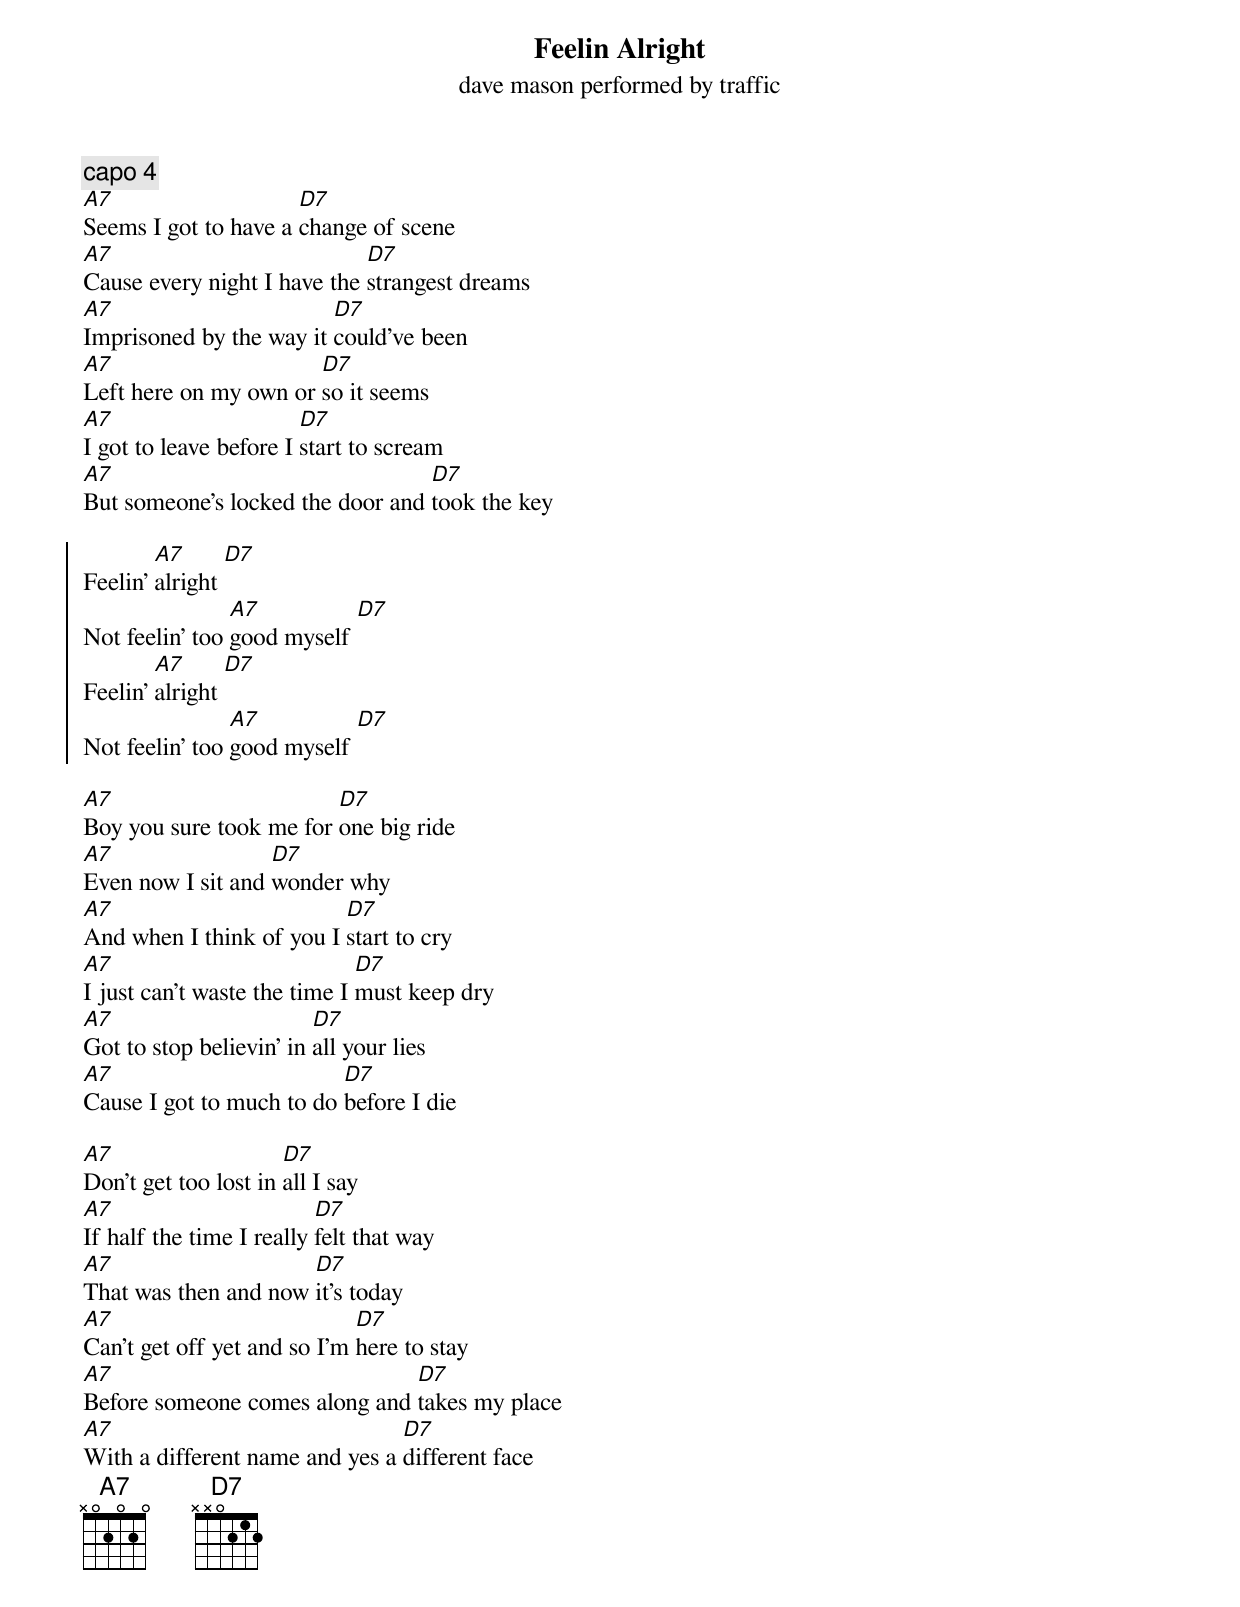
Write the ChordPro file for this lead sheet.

{title: Feelin Alright}
{subtitle: dave mason performed by traffic}
{c:capo 4}
[A7]Seems I got to have a [D7]change of scene
[A7]Cause every night I have the [D7]strangest dreams
[A7]Imprisoned by the way it [D7]could've been
[A7]Left here on my own or [D7]so it seems
[A7]I got to leave before I [D7]start to scream
[A7]But someone's locked the door and [D7]took the key

{soc}
Feelin’ [A7]alright [D7]
Not feelin’ too [A7]good myself [D7]
Feelin’ [A7]alright [D7]
Not feelin’ too [A7]good myself [D7]
{eoc}

[A7]Boy you sure took me for [D7]one big ride
[A7]Even now I sit and [D7]wonder why
[A7]And when I think of you I [D7]start to cry
[A7]I just can't waste the time I [D7]must keep dry
[A7]Got to stop believin' in [D7]all your lies
[A7]Cause I got to much to do [D7]before I die

[A7]Don't get too lost in [D7]all I say
[A7]If half the time I really [D7]felt that way
[A7]That was then and now [D7]it's today
[A7]Can't get off yet and so I'm [D7]here to stay
[A7]Before someone comes along and [D7]takes my place
[A7]With a different name and yes a [D7]different face
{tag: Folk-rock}
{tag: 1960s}
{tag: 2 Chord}
